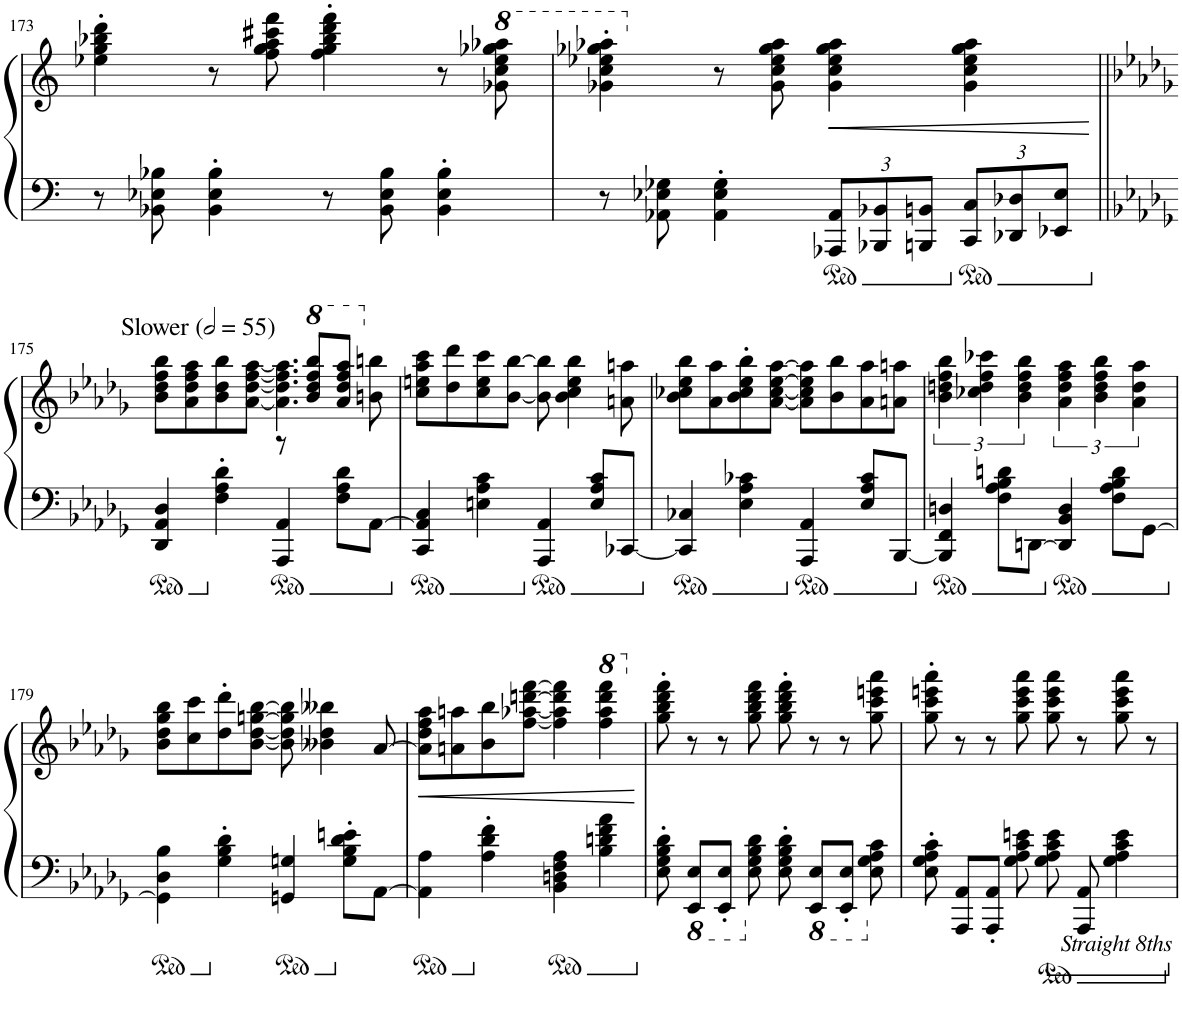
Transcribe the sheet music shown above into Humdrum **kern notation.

**kern	**kern	**dynam
*part1	*part1	*part1
*staff2	*staff1	*staff1/2
*I"Piano	*	*
*I'Pno.	*	*
!!LO:PB:g=z
*clefF4	*clefF4	*
*k[]	*k[]	*
*M2/2	*M2/2	*
*met(c|)	*met(c|)	*
=173	=173	=173
8r	4ee-X\' 4gg\' 4bb-X\' 4ddd\'	.
8BB-X\ 8E-X\ 8B-X\	.	.
4BB-\' 4E-\' 4B-\'	8r	.
.	8ff\ 8gg\ 8aa\ 8ccc#X\ 8fff\	.
8r	4ff\' 4gg\' 4bb-\' 4ddd\' 4fff\'	.
8BB-\ 8E-\ 8B-\	.	.
4BB-\' 4E-\' 4B-\'	8r	.
*	*8va	*
.	8gg-X\ 8ccc\ 8eee-\ 8ggg-X\ 8aaa-X\	.
=174	=174	=174
8r	4gg-X\' 4ccc\' 4eee-X\' 4ggg-X\' 4aaa-X\'	.
8AA-X\ 8E-X\ 8G-X\	.	.
4AA-\' 4E-\' 4G-\'	8r	.
.	8g-\ 8cc\ 8ee-\ 8gg-\ 8aa-\	.
*Xbrackettup	*	*
!	!	!LO:HP:b
12AAA-X/ 12AA-/L	4g-\ 4cc\ 4ee-\ 4gg-\ 4aa-\	<
12BBB-X/ 12BB-X/	.	.
12BBBn/ 12BBn/J	.	.
12CC/ 12C/L	4g-\ 4cc\ 4ee-\ 4gg-\ 4aa-\	.
12DD-X/ 12D-X/	.	.
12EE-X/ 12E-/J	.	.
.	.	[
!!LO:LB:g=z
=175||	=175||	=175||
*k[b-e-a-d-g-]	*k[b-e-a-d-g-]	*
*	*MM110	*
*	*^	*
!	!LO:TX:a:t=Slower	!	!
4DD-/ 4AA-/ 4D-/	8b-\ 8dd-\ 8ff\ 8bb-\L	2ryy	.
.	8a-\ 8dd-\ 8ff\ 8aa-\	.	.
4F\' 4A-\' 4d-\'	8b-\ 8dd-\ 8bb-\	.	.
.	[8a-\ [8dd-\ [8ff\ [8aa-\J	.	.
4AAA-/ 4AA-/	4.a-\] 4.dd-\] 4.ff\] 4.aa-\]	8r	.
*	*8va	*	*
.	.	8bb-/ 8ddd-/ 8fff/ 8bbb-/L	.
8F\ 8A-\ 8d-\L	.	8aa-/ 8ddd-/ 8fff/ 8aaa-/J	.
*	*X8va	*	*
[8AA-\J	8bn\ 8bbn\	8ryy	.
*	*v	*v	*
=176	=176	=176
4CC/ 4AA-/] 4C/	8cc\ 8een\ 8aa-\ 8ccc\L	.
.	8dd-\ 8ddd-\	.
4En\ 4A-\ 4c\	8cc\ 8ee\ 8ccc\	.
.	[8b-\ [8bb-\J	.
4AAA-/ 4AA-/	8b-\] 8bb-\]	.
.	4b-\ 4cc\ 4ee\ 4bb-\	.
8E/ 8A-/ 8c/L	.	.
[8CC-X/J	8an\ 8aan\	.
=177	=177	=177
4CC-/] 4C-X/	8b-\ 8cc-X\ 8ee-\ 8bb-\L	.
.	8a-\ 8aa-\	.
4E-\ 4A-\ 4c-X\	8b-\' 8cc-\' 8ee-\' 8bb-\'	.
.	[8a-\ [8cc-\ [8ee-\ [8aa-\J	.
4AAA-/ 4AA-/	8a-\] 8cc-\] 8ee-\] 8aa-\]L	.
.	8b-\ 8bb-\	.
8E-/ 8A-/ 8c-/L	8a-\ 8aa-\	.
[8BBB-/J	8an\ 8aan\J	.
=178	=178	=178
4BBB-/] 4FF/ 4Dn/	6b-\ 6ddn\ 6ff\ 6bb-\	.
.	6cc-X\ 6dd\ 6ff\ 6ccc-X\	.
8F\ 8A-\ 8B-\ 8dn\L	.	.
.	6b-\ 6dd\ 6ff\ 6bb-\	.
[8DDn\J	.	.
4DD/] 4BB-/ 4D/	6a-\ 6dd\ 6ff\ 6aa-\	.
.	6b-\ 6dd\ 6ff\ 6bb-\	.
8F\ 8A-\ 8B-\ 8d\L	.	.
.	6a-\ 6dd\ 6aa-\	.
[8GG-\J	.	.
!!LO:LB:g=z
=179	=179	=179
4GG-\] 4D-\ 4B-\	8b-\ 8dd-\ 8gg-\ 8bb-\L	.
.	8cc\ 8ccc\	.
4G-\' 4B-\' 4d-\'	8dd-\' 8ddd-\'	.
.	[8b-\ [8dd-\ [8ggn\ [8bb-\J	.
4GGn/ 4Gn/	8b-\] 8dd-\] 8gg\] 8bb-\]	.
.	4b--X\ 4dd-\ 4bb--X\	.
8G\' 8B-\' 8d-\' 8en\'L	.	.
[8AA-\J	[8a-/	.
=180	=180	=180
!	!	!LO:HP:b
4AA-\] 4A-\	8a-\] 8dd-\ 8ff\ 8aa-\L	<
.	8an\ 8aan\	.
4A-\' 4d-\' 4f\'	8b-\ 8bb-\	.
.	[8ff\ [8aa-X\ [8dddn\ [8fff\J	.
4BB-\ 4Dn\ 4F\ 4A-\	4ff\] 4aa-\] 4ddd\] 4fff\]	.
*	*8va	*
4B-\ 4dn\ 4f\ 4a-\	4fff\ 4aaa-\ 4dddd\ 4ffff\	.
.	.	[
=181	=181	=181
*	*X8va	*
8E-\' 8G-\' 8B-\' 8d-\'	8gg-\' 8bb-\' 8ddd-\' 8fff\'	.
*8ba	*	*
8EEE-/ 8EE-/L	8r	.
8EEE-/' 8EE-/'J	8r	.
*X8va	*	*
8E-\ 8G-\ 8B-\ 8d-\	8gg-\ 8bb-\ 8ddd-\ 8fff\	.
8E-\' 8G-\' 8B-\' 8d-\'	8gg-\' 8bb-\' 8ddd-\' 8fff\'	.
8EEE-/ 8EE-/L	8r	.
8EEE-/' 8EE-/'J	8r	.
*X8ba	*	*
8E-\ 8G-\ 8A-\ 8c\	8gg-\ 8ccc\ 8eeen\ 8aaa-\	.
=182	=182	=182
8E-\' 8G-\' 8A-\' 8c\'	8gg-\' 8ccc\' 8eeen\' 8aaa-\'	.
8AAA-/ 8AA-/L	8r	.
8AAA-/' 8AA-/'J	8r	.
8G-\ 8A-\ 8c\ 8en\	8gg-\ 8ccc\ 8eee\ 8aaa-\	.
!LO:TX:b:i:t=Straight 8ths	!	!
8G-\ 8A-\ 8c\ 8e\	8gg-\ 8ccc\ 8eee\ 8aaa-\	.
8AAA-/ 8AA-/	8r	.
4G-\ 4A-\ 4c\ 4e\	8gg-\ 8ccc\ 8eee\ 8aaa-\	.
.	8r	.
=	=	=
*-	*-	*-
